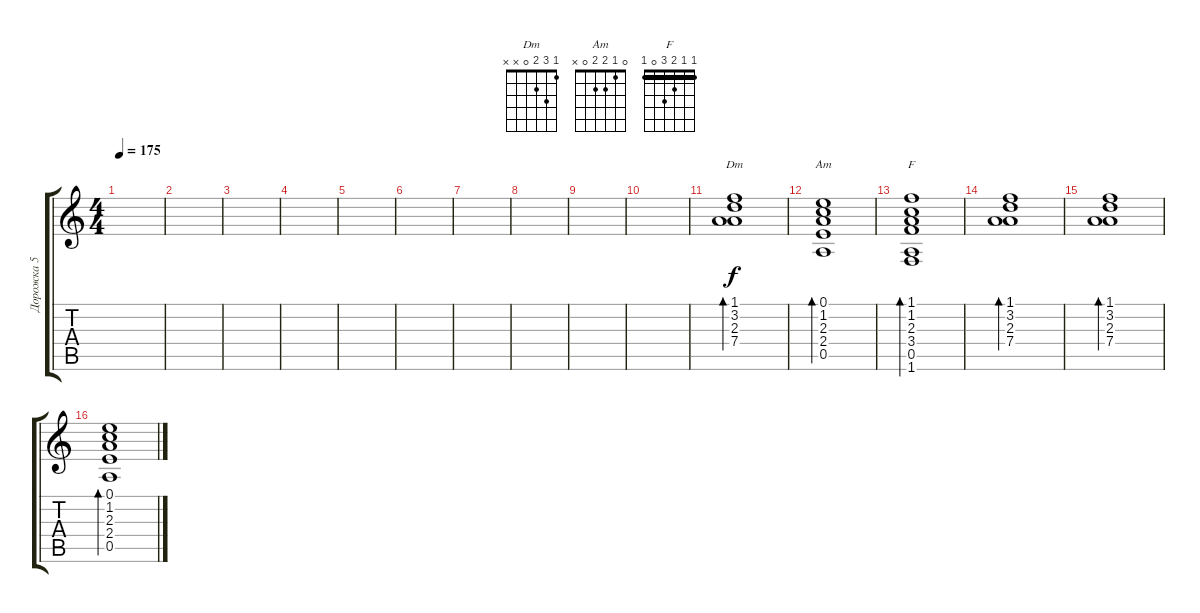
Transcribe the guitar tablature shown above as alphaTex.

\track ("Дорожка 5" "Дорожка 5") {instrument electricguitarclean}
\staff {score tabs}
\tuning (E4 B3 G3 D3 A2 E2) {hide}
\chord ("Dm" 1 3 2 0 x x)
\chord ("Am" 0 1 2 2 0 x)
\chord ("F" 1 1 2 3 0 1) {barre 1}
\ts (4 4)
\tempo 175
\clef g2
\ks c
|
|
|
|
|
|
|
|
|
|
(1.1 3.2 2.3 7.4).1{bd 120 ch "Dm"} |
(0.1 1.2 2.3 2.4 0.5).1{bd 120 ch "Am"} |
(1.1 1.2 2.3 3.4 0.5 1.6).1{bd 120 ch "F"} |
(1.1 3.2 2.3 7.4).1{bd 120} |
(1.1 3.2 2.3 7.4).1{bd 120} |
(0.1 1.2 2.3 2.4 0.5).1{bd 120}
